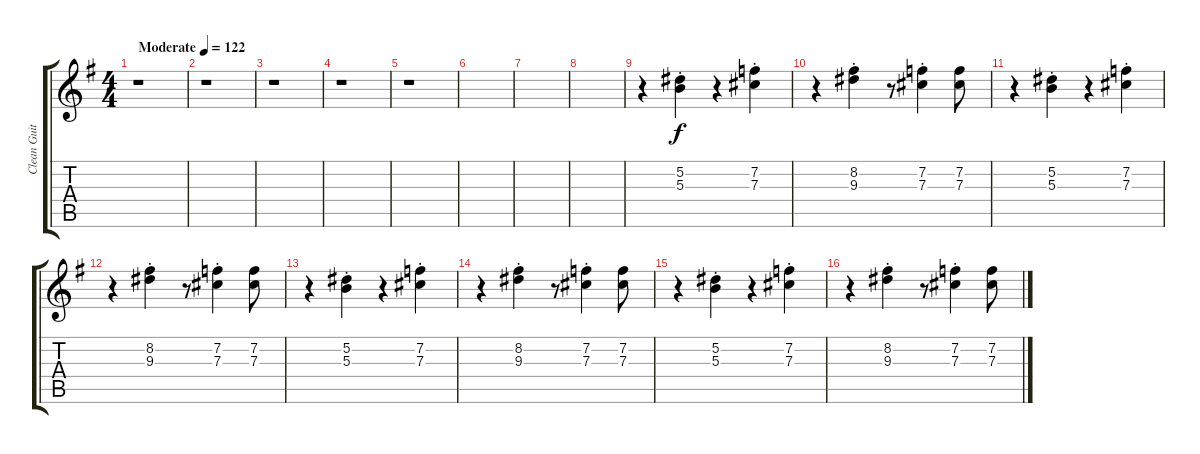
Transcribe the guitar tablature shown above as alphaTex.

\track ("Clean Guitar" "Clean Guit") {instrument electricguitarjazz}
\staff {score tabs}
\tuning (Eb4 Bb3 Gb3 Db3 Ab2 Eb2) {hide}
\ts (4 4)
\tempo (122 "Moderate")
\clef g2
\ks g
r.1{dy f instrument electricguitarjazz} |
r.1 |
r.1 |
r.1 |
r.1 |
|
|
|
r.4 (5.2{st} 5.3{st}).4 r.4 (7.2{st} 7.3{st}).4 |
r.4 (8.2{st} 9.3{st}).4 r.8 (7.2{st} 7.3{st}).4 (7.2 7.3).8 |
r.4 (5.2{st} 5.3{st}).4 r.4 (7.2{st} 7.3{st}).4 |
r.4 (8.2{st} 9.3{st}).4 r.8 (7.2{st} 7.3{st}).4 (7.2 7.3).8 |
r.4 (5.2{st} 5.3{st}).4 r.4 (7.2{st} 7.3{st}).4 |
r.4 (8.2{st} 9.3{st}).4 r.8 (7.2{st} 7.3{st}).4 (7.2 7.3).8 |
r.4 (5.2{st} 5.3{st}).4 r.4 (7.2{st} 7.3{st}).4 |
r.4 (8.2{st} 9.3{st}).4 r.8 (7.2{st} 7.3{st}).4 (7.2 7.3).8
